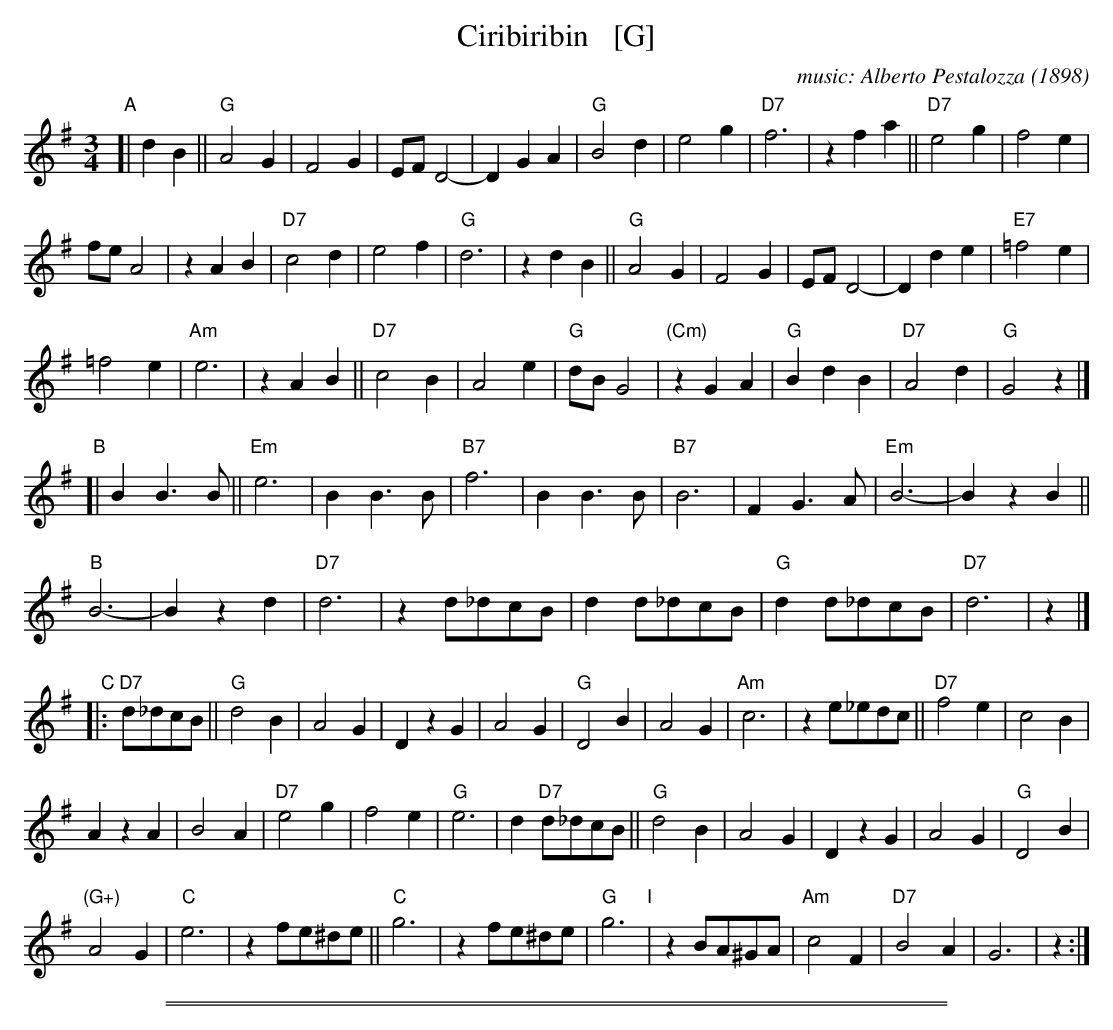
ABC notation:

X:1
T: Ciribiribin   [G]
C: music: Alberto Pestalozza (1898)
M: 3/4
L: 1/8
K: G
C: music: Alberto Pestalozza (1898)
M: 3/4
L: 1/8
K: G
"A"[| d2 B2 ||\
"G"A4 G2 | F4 G2 | EF D4- | D2 G2 A2 |\
"G"B4 d2 | e4 g2 | "D7"f6 | z2 f2 a2 ||\
"D7"e4 g2 | f4 e2 |
fe A4 | z2 A2 B2 |\
"D7"c4 d2 | e4 f2 | "G"d6 | z2 d2 B2 ||\
"G"A4 G2 | F4 G2 | EF D4- | D2 d2 e2 |\
"E7"=f4 e2 |
=f4 e2 | "Am"e6 | z2 A2 B2 ||\
"D7"c4 B2 | A4 e2 | "G"dB G4 | "(Cm)"z2 G2 A2 |\
"G"B2 d2 B2 | "D7"A4 d2 | "G"G4 z2 |]
"B"[| B2 B3 B ||\
"Em"e6 | B2 B3 B | "B7"f6 | B2 B3 B |\
"B7"B6 | F2 G3 A | "Em"B6- | B2 z2 B2 ||
"B"B6- | B2 z2 d2 | "D7"d6 | z2 d_dcB |\
d2 d_dcB | "G"d2 d_dcB | "D7"d6 | z2 |]
"C"|: "D7"d_dcB ||\
"G"d4 B2 | A4 G2 | D2 z2 G2 | A4 G2 |\
"G"D4 B2 | A4 G2 | "Am"c6 | z2 e_edc ||\
"D7"f4 e2 | c4 B2 |
A2 z2 A2 | B4 A2 |\
"D7"e4 g2 | f4 e2 | "G"e6 | d2 "D7"d_dcB ||\
"G"d4 B2 | A4 G2 | D2 z2 G2 | A4 G2 |\
"G"D4 B2 |
"(G+)"A4 G2 | "C"e6 | z2 fe^de ||\
"C"g6 | z2 fe^de | "G"g6 "I"| z2 BA^GA |\
"Am"c4 F2 | "D7"B4 A2 | G6 | z2 :|
